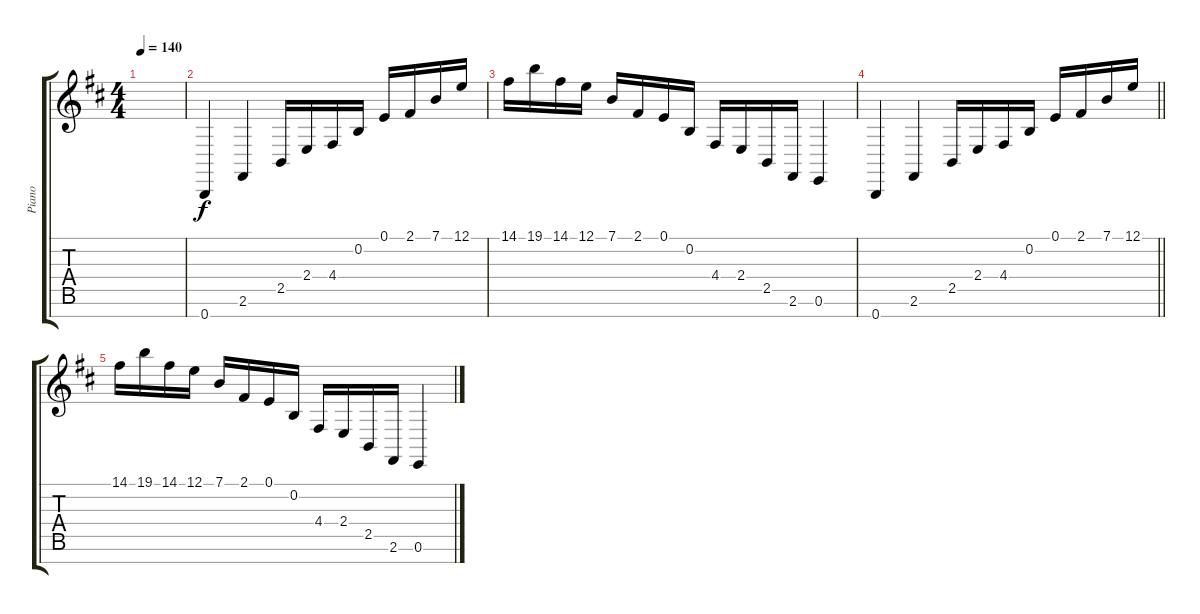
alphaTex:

\track ("Piano" "Piano") {instrument acousticgrandpiano}
\staff {score tabs}
\tuning (E4 B3 G3 D3 A2 E2 B1) {hide}
\ts (4 4)
\tempo 140
\clef g2
\ks bminor
|
0.7.4 2.6.4 2.5.16 2.4.16 4.4.16 0.2.16 0.1.16 2.1.16 7.1.16 12.1.16 |
14.1.16 19.1.16 14.1.16 12.1.16 7.1.16 2.1.16 0.1.16 0.2.16 4.4.16 2.4.16 2.5.16 2.6.16 0.6.4 |
\barLineRight lightlight
0.7.4 2.6.4 2.5.16 2.4.16 4.4.16 0.2.16 0.1.16 2.1.16 7.1.16 12.1.16 |
14.1.16 19.1.16 14.1.16 12.1.16 7.1.16 2.1.16 0.1.16 0.2.16 4.4.16 2.4.16 2.5.16 2.6.16 0.6.4
